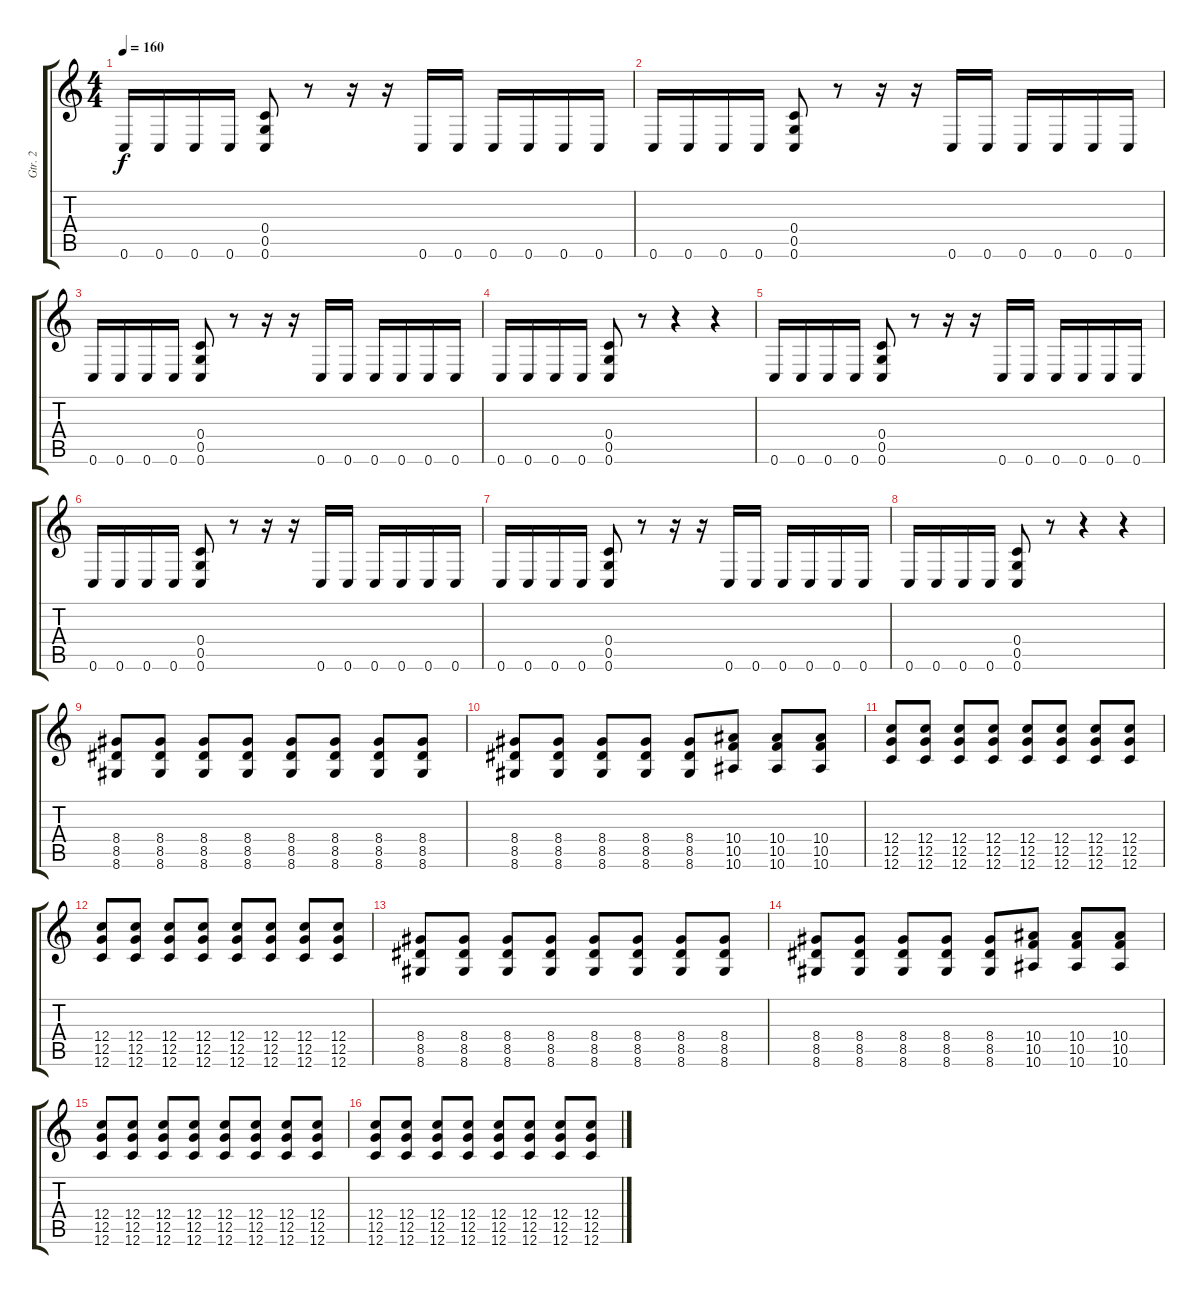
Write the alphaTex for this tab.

\track ("Gtr. 2" "Gtr. 2") {instrument distortionguitar}
\staff {score tabs}
\tuning (D4 A3 F3 C3 G2 C2) {hide}
\ts (4 4)
\tempo 160
\clef g2
\ks c
0.6.16{dy f} 0.6.16 0.6.16 0.6.16 (0.4 0.5 0.6).8 r.8 r.16 r.16 0.6.16 0.6.16 0.6.16 0.6.16 0.6.16 0.6.16 |
0.6.16 0.6.16 0.6.16 0.6.16 (0.4 0.5 0.6).8 r.8 r.16 r.16 0.6.16 0.6.16 0.6.16 0.6.16 0.6.16 0.6.16 |
0.6.16 0.6.16 0.6.16 0.6.16 (0.4 0.5 0.6).8 r.8 r.16 r.16 0.6.16 0.6.16 0.6.16 0.6.16 0.6.16 0.6.16 |
0.6.16 0.6.16 0.6.16 0.6.16 (0.4 0.5 0.6).8 r.8 r.4 r.4 |
0.6.16 0.6.16 0.6.16 0.6.16 (0.4 0.5 0.6).8 r.8 r.16 r.16 0.6.16 0.6.16 0.6.16 0.6.16 0.6.16 0.6.16 |
0.6.16 0.6.16 0.6.16 0.6.16 (0.4 0.5 0.6).8 r.8 r.16 r.16 0.6.16 0.6.16 0.6.16 0.6.16 0.6.16 0.6.16 |
0.6.16 0.6.16 0.6.16 0.6.16 (0.4 0.5 0.6).8 r.8 r.16 r.16 0.6.16 0.6.16 0.6.16 0.6.16 0.6.16 0.6.16 |
0.6.16 0.6.16 0.6.16 0.6.16 (0.4 0.5 0.6).8 r.8 r.4 r.4 |
(8.4 8.5 8.6).8 (8.4 8.5 8.6).8 (8.4 8.5 8.6).8 (8.4 8.5 8.6).8 (8.4 8.5 8.6).8 (8.4 8.5 8.6).8 (8.4 8.5 8.6).8 (8.4 8.5 8.6).8 |
(8.4 8.5 8.6).8 (8.4 8.5 8.6).8 (8.4 8.5 8.6).8 (8.4 8.5 8.6).8 (8.4 8.5 8.6).8 (10.4 10.5 10.6).8 (10.4 10.5 10.6).8 (10.4 10.5 10.6).8 |
(12.4 12.5 12.6).8 (12.4 12.5 12.6).8 (12.4 12.5 12.6).8 (12.4 12.5 12.6).8 (12.4 12.5 12.6).8 (12.4 12.5 12.6).8 (12.4 12.5 12.6).8 (12.4 12.5 12.6).8 |
(12.4 12.5 12.6).8 (12.4 12.5 12.6).8 (12.4 12.5 12.6).8 (12.4 12.5 12.6).8 (12.4 12.5 12.6).8 (12.4 12.5 12.6).8 (12.4 12.5 12.6).8 (12.4 12.5 12.6).8 |
(8.4 8.5 8.6).8 (8.4 8.5 8.6).8 (8.4 8.5 8.6).8 (8.4 8.5 8.6).8 (8.4 8.5 8.6).8 (8.4 8.5 8.6).8 (8.4 8.5 8.6).8 (8.4 8.5 8.6).8 |
(8.4 8.5 8.6).8 (8.4 8.5 8.6).8 (8.4 8.5 8.6).8 (8.4 8.5 8.6).8 (8.4 8.5 8.6).8 (10.4 10.5 10.6).8 (10.4 10.5 10.6).8 (10.4 10.5 10.6).8 |
(12.4 12.5 12.6).8 (12.4 12.5 12.6).8 (12.4 12.5 12.6).8 (12.4 12.5 12.6).8 (12.4 12.5 12.6).8 (12.4 12.5 12.6).8 (12.4 12.5 12.6).8 (12.4 12.5 12.6).8 |
(12.4 12.5 12.6).8 (12.4 12.5 12.6).8 (12.4 12.5 12.6).8 (12.4 12.5 12.6).8 (12.4 12.5 12.6).8 (12.4 12.5 12.6).8 (12.4 12.5 12.6).8 (12.4 12.5 12.6).8
